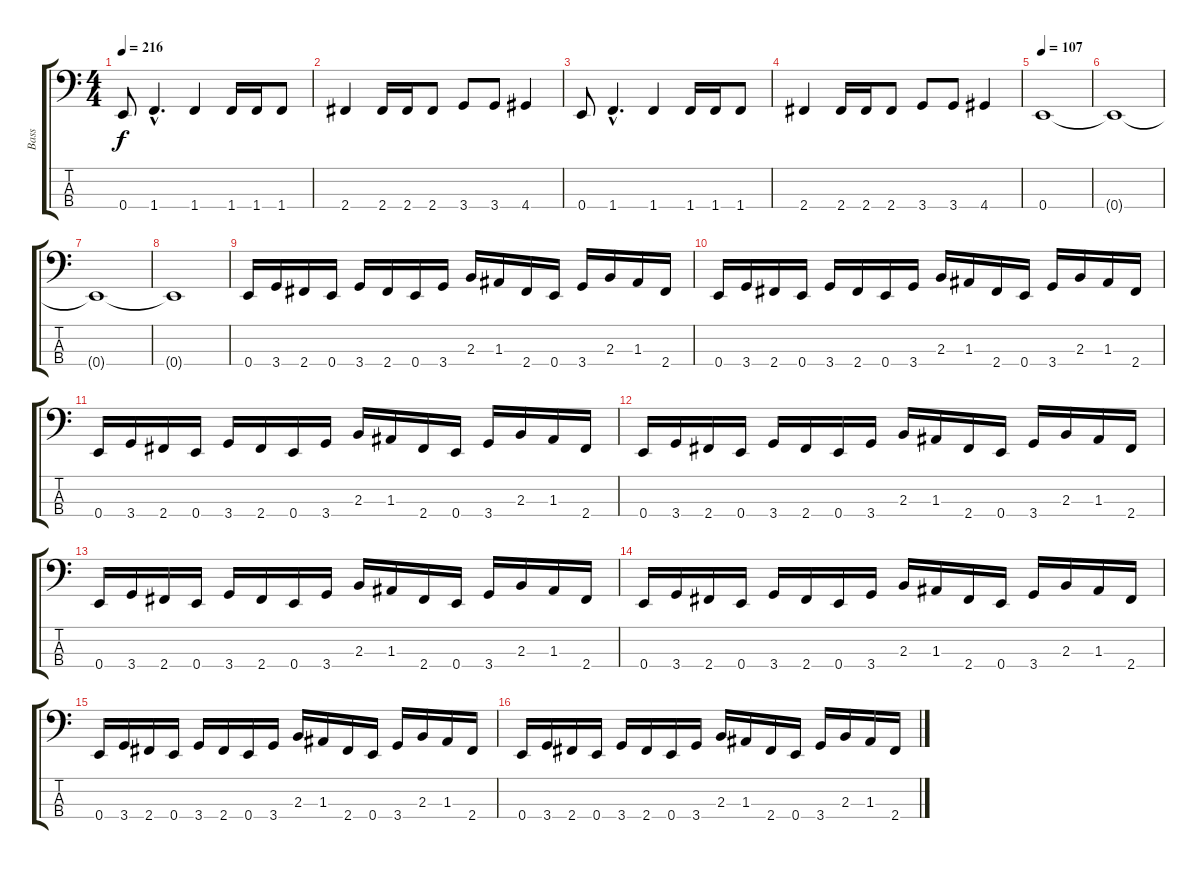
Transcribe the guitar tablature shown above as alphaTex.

\track ("Bass" "Bass") {instrument electricbasspick}
\staff {score tabs}
\tuning (G2 D2 A1 E1) {hide}
\ts (4 4)
\tempo 216
\clef f4
\ks c
0.4.8{dy f} 1.4{hac}.4{d} 1.4.4 1.4.16 1.4.16 1.4.8 |
2.4.4 2.4.16 2.4.16 2.4.8 3.4.8 3.4.8 4.4.4 |
0.4.8 1.4{hac}.4{d} 1.4.4 1.4.16 1.4.16 1.4.8 |
2.4.4 2.4.16 2.4.16 2.4.8 3.4.8 3.4.8 4.4.4 |
\tempo 107
0.4.1 |
0.4{t}.1 |
0.4{t}.1 |
0.4{t}.1 |
0.4.16 3.4.16 2.4.16 0.4.16 3.4.16 2.4.16 0.4.16 3.4.16 2.3.16 1.3.16 2.4.16 0.4.16 3.4.16 2.3.16 1.3.16 2.4.16 |
0.4.16 3.4.16 2.4.16 0.4.16 3.4.16 2.4.16 0.4.16 3.4.16 2.3.16 1.3.16 2.4.16 0.4.16 3.4.16 2.3.16 1.3.16 2.4.16 |
0.4.16 3.4.16 2.4.16 0.4.16 3.4.16 2.4.16 0.4.16 3.4.16 2.3.16 1.3.16 2.4.16 0.4.16 3.4.16 2.3.16 1.3.16 2.4.16 |
0.4.16 3.4.16 2.4.16 0.4.16 3.4.16 2.4.16 0.4.16 3.4.16 2.3.16 1.3.16 2.4.16 0.4.16 3.4.16 2.3.16 1.3.16 2.4.16 |
0.4.16 3.4.16 2.4.16 0.4.16 3.4.16 2.4.16 0.4.16 3.4.16 2.3.16 1.3.16 2.4.16 0.4.16 3.4.16 2.3.16 1.3.16 2.4.16 |
0.4.16 3.4.16 2.4.16 0.4.16 3.4.16 2.4.16 0.4.16 3.4.16 2.3.16 1.3.16 2.4.16 0.4.16 3.4.16 2.3.16 1.3.16 2.4.16 |
0.4.16 3.4.16 2.4.16 0.4.16 3.4.16 2.4.16 0.4.16 3.4.16 2.3.16 1.3.16 2.4.16 0.4.16 3.4.16 2.3.16 1.3.16 2.4.16 |
0.4.16 3.4.16 2.4.16 0.4.16 3.4.16 2.4.16 0.4.16 3.4.16 2.3.16 1.3.16 2.4.16 0.4.16 3.4.16 2.3.16 1.3.16 2.4.16
